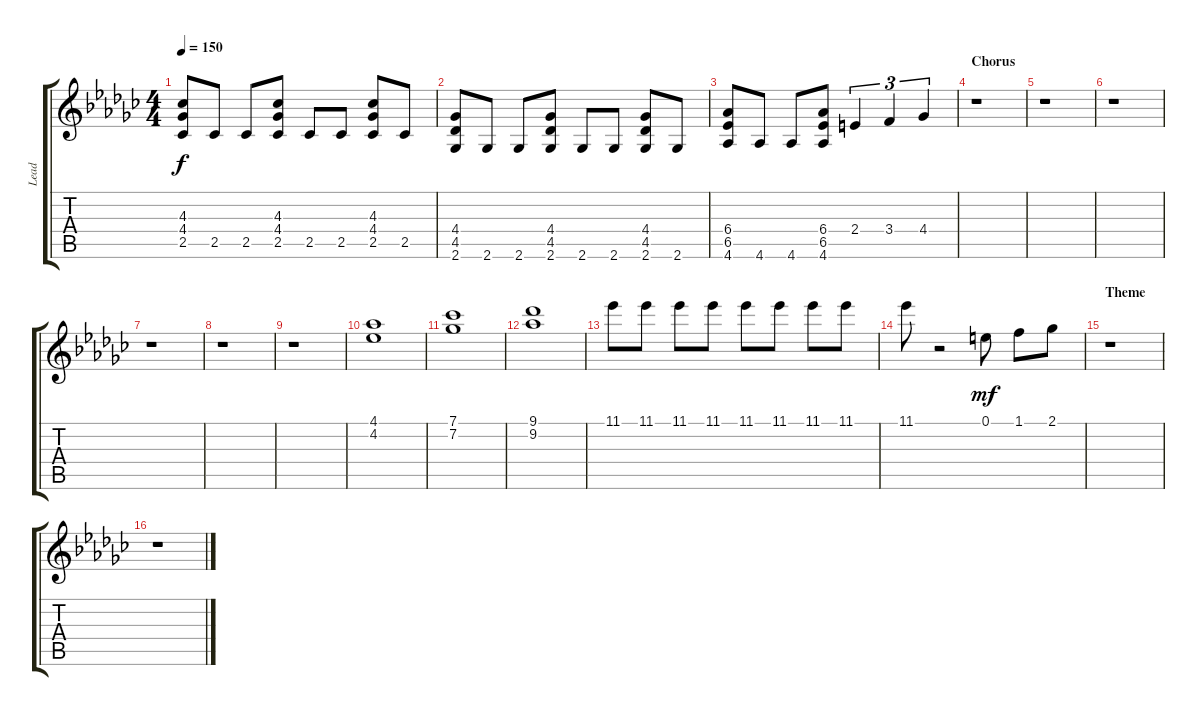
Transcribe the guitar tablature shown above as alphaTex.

\track ("Lead" "Lead") {instrument distortionguitar}
\staff {score tabs}
\tuning (E4 B3 G3 D3 A2 E2) {hide}
\ts (4 4)
\tempo 150
\clef g2
\ks gb
(4.3 4.4 2.5).8{dy f} 2.5.8 2.5.8 (4.3 4.4 2.5).8 2.5.8 2.5.8 (4.3 4.4 2.5).8 2.5.8 |
(4.4 4.5 2.6).8 2.6.8 2.6.8 (4.4 4.5 2.6).8 2.6.8 2.6.8 (4.4 4.5 2.6).8 2.6.8 |
(6.4 6.5 4.6).8 4.6.8 4.6.8 (6.4 6.5 4.6).8 2.4.4{tu (3 2)} 3.4.4{tu (3 2)} 4.4.4{tu (3 2)} |
\section ("" "Chorus")
r.1 |
r.1 |
r.1 |
r.1 |
r.1 |
r.1 |
(4.1 4.2).1 |
(7.1 7.2).1 |
(9.1 9.2).1 |
11.1.8 11.1.8 11.1.8 11.1.8 11.1.8 11.1.8 11.1.8 11.1.8 |
11.1.8 r.2 0.1.8{dy mf} 1.1.8 2.1.8 |
\section ("" "Theme")
r.1 |
r.1
